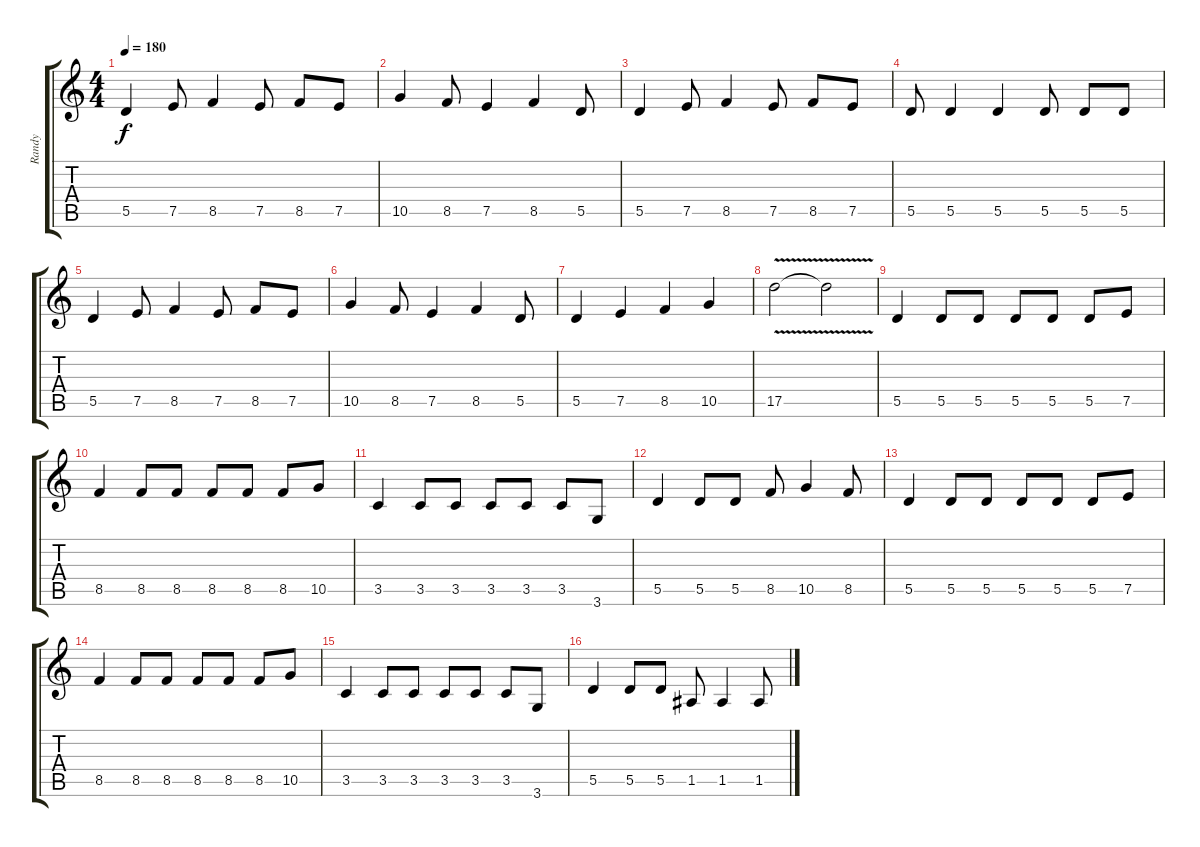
\track ("Randy" "Randy") {instrument electricbasspick}
\staff {score tabs}
\tuning (E4 B3 G3 D3 A2 E2) {hide}
\ts (4 4)
\tempo 180
\clef g2
\ks c
5.5.4{dy f instrument electricbasspick} 7.5.8 8.5.4 7.5.8 8.5.8 7.5.8 |
10.5.4 8.5.8 7.5.4 8.5.4 5.5.8 |
5.5.4 7.5.8 8.5.4 7.5.8 8.5.8 7.5.8 |
5.5.8 5.5.4 5.5.4 5.5.8 5.5.8 5.5.8 |
5.5.4 7.5.8 8.5.4 7.5.8 8.5.8 7.5.8 |
10.5.4 8.5.8 7.5.4 8.5.4 5.5.8 |
5.5.4 7.5.4 8.5.4 10.5.4 |
17.5{v}.2 17.5{t}.2 |
5.5.4 5.5.8 5.5.8 5.5.8 5.5.8 5.5.8 7.5.8 |
8.5.4 8.5.8 8.5.8 8.5.8 8.5.8 8.5.8 10.5.8 |
3.5.4 3.5.8 3.5.8 3.5.8 3.5.8 3.5.8 3.6.8 |
5.5.4 5.5.8 5.5.8 8.5.8 10.5.4 8.5.8 |
5.5.4 5.5.8 5.5.8 5.5.8 5.5.8 5.5.8 7.5.8 |
8.5.4 8.5.8 8.5.8 8.5.8 8.5.8 8.5.8 10.5.8 |
3.5.4 3.5.8 3.5.8 3.5.8 3.5.8 3.5.8 3.6.8 |
5.5.4 5.5.8 5.5.8 1.5.8 1.5.4 1.5.8
